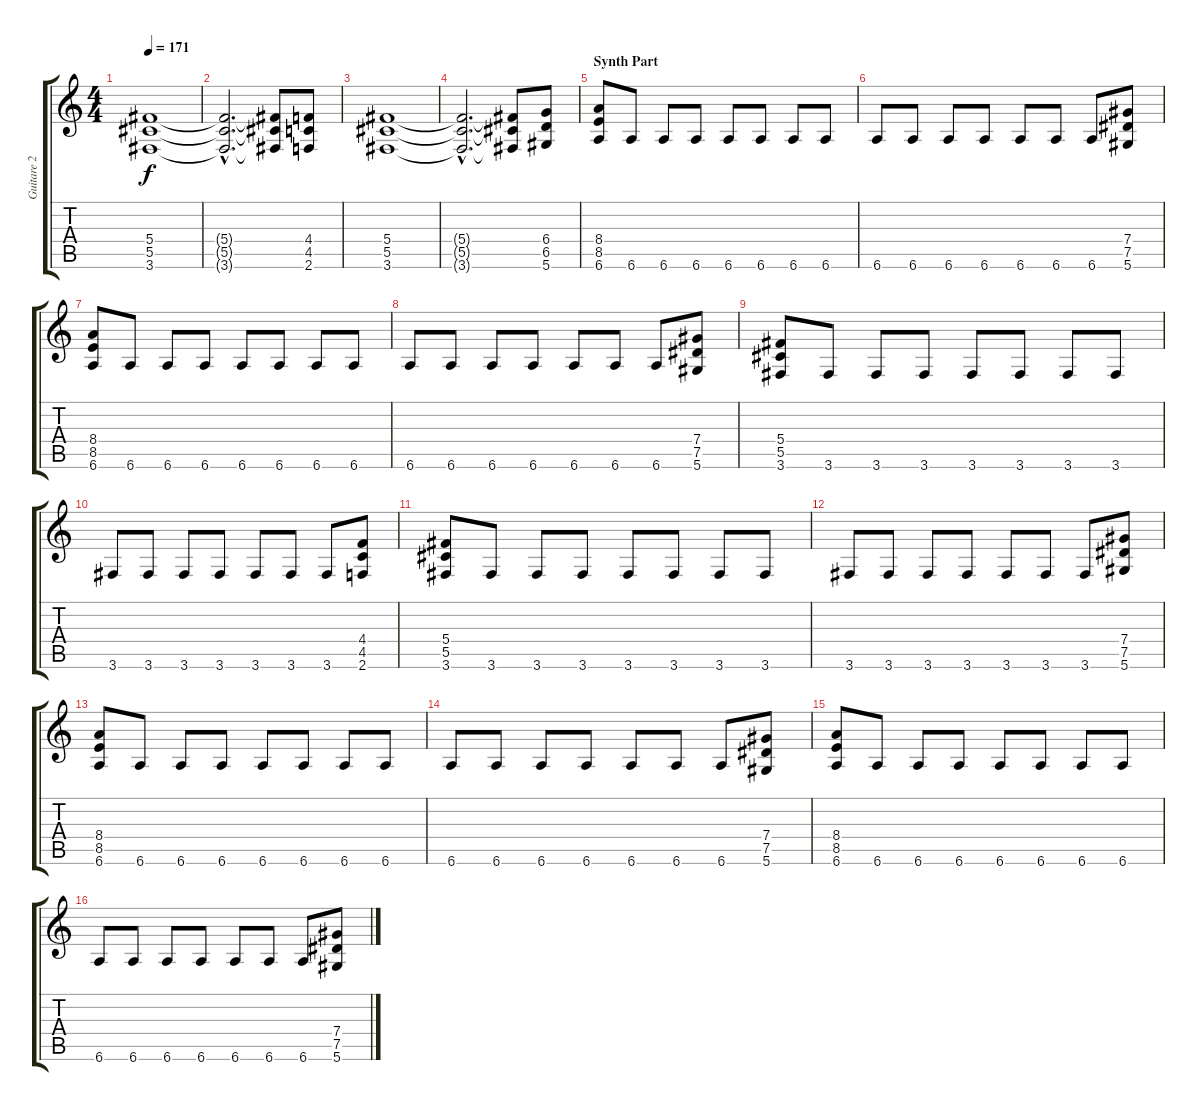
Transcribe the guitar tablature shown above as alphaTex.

\track ("Guitare 2" "Guitare 2") {instrument distortionguitar}
\staff {score tabs}
\tuning (Eb4 Bb3 Gb3 Db3 Ab2 Eb2) {hide}
\ts (4 4)
\tempo 171
\clef g2
\ks c
(5.4 5.5 3.6).1{dy f} |
(5.4{hac t} 5.5{hac t} 3.6{hac t}).2{d} (5.4{t} 5.5{t} 3.6{t}).8 (4.4 4.5 2.6).8 |
(5.4 5.5 3.6).1 |
(5.4{hac t} 5.5{hac t} 3.6{hac t}).2{d} (5.4{t} 5.5{t} 3.6{t}).8 (6.4 6.5 5.6).8 |
\section ("" "Synth Part")
(8.4 8.5 6.6).8 6.6.8 6.6.8 6.6.8 6.6.8 6.6.8 6.6.8 6.6.8 |
6.6.8 6.6.8 6.6.8 6.6.8 6.6.8 6.6.8 6.6.8 (7.4 7.5 5.6).8 |
(8.4 8.5 6.6).8 6.6.8 6.6.8 6.6.8 6.6.8 6.6.8 6.6.8 6.6.8 |
6.6.8 6.6.8 6.6.8 6.6.8 6.6.8 6.6.8 6.6.8 (7.4 7.5 5.6).8 |
(5.4 5.5 3.6).8 3.6.8 3.6.8 3.6.8 3.6.8 3.6.8 3.6.8 3.6.8 |
3.6.8 3.6.8 3.6.8 3.6.8 3.6.8 3.6.8 3.6.8 (4.4 4.5 2.6).8 |
(5.4 5.5 3.6).8 3.6.8 3.6.8 3.6.8 3.6.8 3.6.8 3.6.8 3.6.8 |
3.6.8 3.6.8 3.6.8 3.6.8 3.6.8 3.6.8 3.6.8 (7.4 7.5 5.6).8 |
(8.4 8.5 6.6).8 6.6.8 6.6.8 6.6.8 6.6.8 6.6.8 6.6.8 6.6.8 |
6.6.8 6.6.8 6.6.8 6.6.8 6.6.8 6.6.8 6.6.8 (7.4 7.5 5.6).8 |
(8.4 8.5 6.6).8 6.6.8 6.6.8 6.6.8 6.6.8 6.6.8 6.6.8 6.6.8 |
6.6.8 6.6.8 6.6.8 6.6.8 6.6.8 6.6.8 6.6.8 (7.4 7.5 5.6).8
